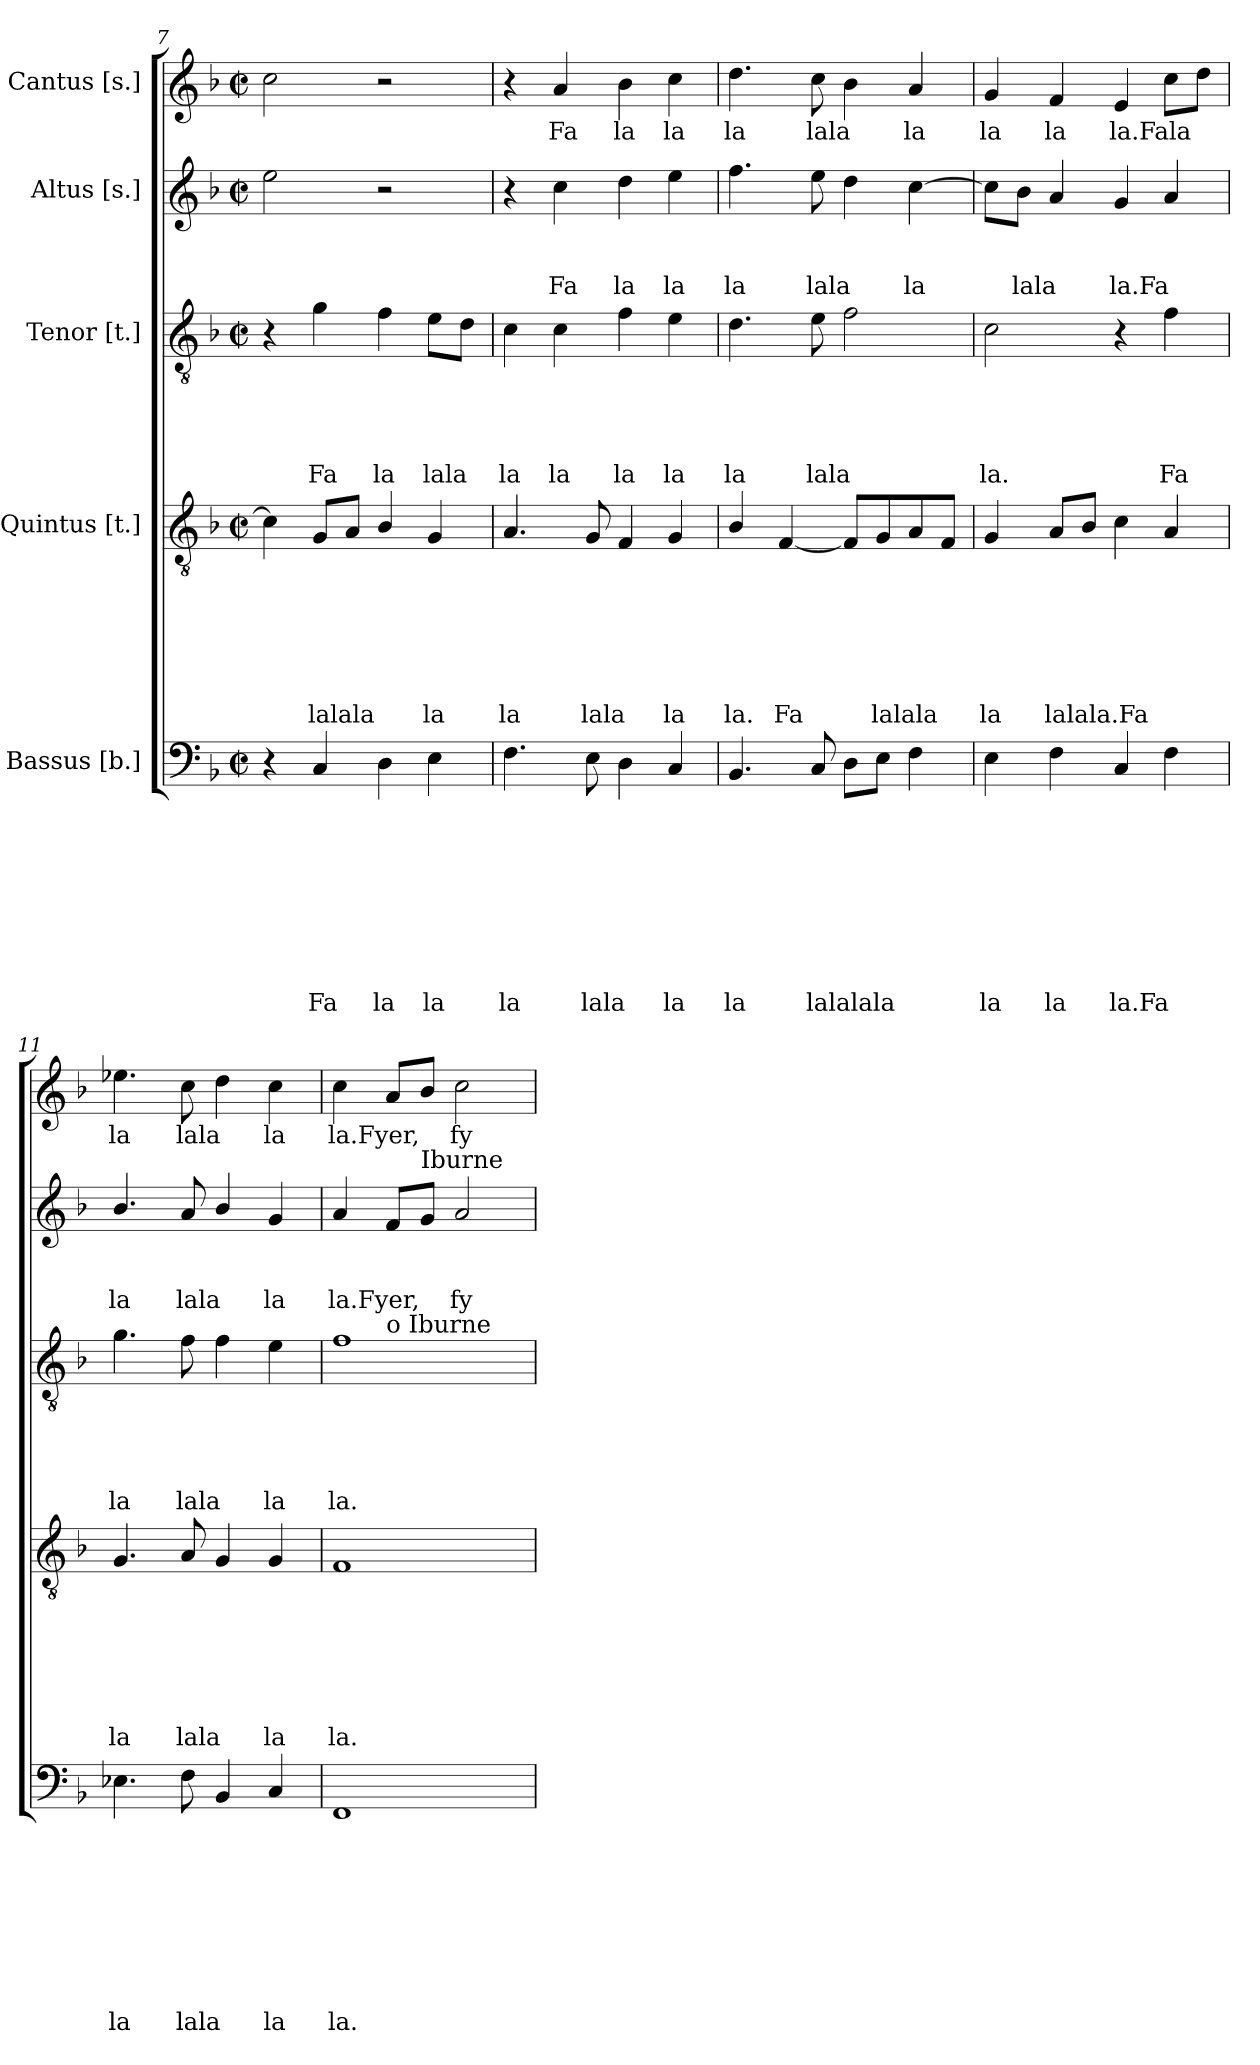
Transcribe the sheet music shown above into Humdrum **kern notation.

**kern	**text	**text	**text	**text	**text	**text	**text	**text	**text	**kern	**text	**text	**text	**text	**text	**text	**text	**kern	**text	**text	**text	**text	**text	**kern	**text	**text	**text	**kern	**text
*part5	*part5	*part5	*part5	*part5	*part5	*part5	*part5	*part5	*part5	*part4	*part4	*part4	*part4	*part4	*part4	*part4	*part4	*part3	*part3	*part3	*part3	*part3	*part3	*part2	*part2	*part2	*part2	*part1	*part1
*staff5	*staff5	*staff5	*staff5	*staff5	*staff5	*staff5	*staff5	*staff5	*staff5	*staff4	*staff4	*staff4	*staff4	*staff4	*staff4	*staff4	*staff4	*staff3	*staff3	*staff3	*staff3	*staff3	*staff3	*staff2	*staff2	*staff2	*staff2	*staff1	*staff1
*I"Bassus [b.]	*	*	*	*	*	*	*	*	*	*I"Quintus [t.]	*	*	*	*	*	*	*	*I"Tenor [t.]	*	*	*	*	*	*I"Altus [s.]	*	*	*	*I"Cantus [s.]	*
*clefF4	*	*	*	*	*	*	*	*	*	*clefGv2	*	*	*	*	*	*	*	*clefGv2	*	*	*	*	*	*clefG2	*	*	*	*clefG2	*
*k[b-]	*	*	*	*	*	*	*	*	*	*k[b-]	*	*	*	*	*	*	*	*k[b-]	*	*	*	*	*	*k[b-]	*	*	*	*k[b-]	*
*F:	*	*	*	*	*	*	*	*	*	*F:	*	*	*	*	*	*	*	*F:	*	*	*	*	*	*F:	*	*	*	*F:	*
*M2/2	*	*	*	*	*	*	*	*	*	*M2/2	*	*	*	*	*	*	*	*M2/2	*	*	*	*	*	*M2/2	*	*	*	*M2/2	*
*met(c|)	*	*	*	*	*	*	*	*	*	*met(c|)	*	*	*	*	*	*	*	*met(c|)	*	*	*	*	*	*met(c|)	*	*	*	*met(c|)	*
=7	=7	=7	=7	=7	=7	=7	=7	=7	=7	=7	=7	=7	=7	=7	=7	=7	=7	=7	=7	=7	=7	=7	=7	=7	=7	=7	=7	=7	=7
4r	.	.	.	.	.	.	.	.	.	4c\]	.	.	.	.	.	.	.	4r	.	.	.	.	.	2ee\	.	.	.	2cc\	.
!	!	!	!	!	!	!	!	!	!LO:LY:b	!	!	!	!	!	!	!	!LO:LY:b	!	!	!	!	!	!LO:LY:b	!	!	!	!	!	!
4C/	.	.	.	.	.	.	.	.	Fa	8G/L	.	.	.	.	.	.	lalala	4g\	.	.	.	.	Fa	.	.	.	.	.	.
.	.	.	.	.	.	.	.	.	.	8A/J	.	.	.	.	.	.	.	.	.	.	.	.	.	.	.	.	.	.	.
!	!	!	!	!	!	!	!	!	!LO:LY:b	!	!	!	!	!	!	!	!	!	!	!	!	!	!LO:LY:b	!	!	!	!	!	!
4D\	.	.	.	.	.	.	.	.	la	4B-/	.	.	.	.	.	.	.	4f\	.	.	.	.	la	2r	.	.	.	2r	.
!	!	!	!	!	!	!	!	!	!LO:LY:b	!	!	!	!	!	!	!	!LO:LY:b	!	!	!	!	!	!LO:LY:b	!	!	!	!	!	!
4E\	.	.	.	.	.	.	.	.	la	4G/	.	.	.	.	.	.	la	8e\L	.	.	.	.	lala	.	.	.	.	.	.
.	.	.	.	.	.	.	.	.	.	.	.	.	.	.	.	.	.	8d\J	.	.	.	.	.	.	.	.	.	.	.
=8	=8	=8	=8	=8	=8	=8	=8	=8	=8	=8	=8	=8	=8	=8	=8	=8	=8	=8	=8	=8	=8	=8	=8	=8	=8	=8	=8	=8	=8
!	!	!	!	!	!	!	!	!	!LO:LY:b	!	!	!	!	!	!	!	!LO:LY:b	!	!	!	!	!	!LO:LY:b	!	!	!	!	!	!
4.F\	.	.	.	.	.	.	.	.	la	4.A/	.	.	.	.	.	.	la	4c\	.	.	.	.	la	4r	.	.	.	4r	.
!	!	!	!	!	!	!	!	!	!	!	!	!	!	!	!	!	!	!	!	!	!	!	!LO:LY:b	!	!	!	!LO:LY:b	!	!LO:LY:b
.	.	.	.	.	.	.	.	.	.	.	.	.	.	.	.	.	.	4c\	.	.	.	.	la	4cc\	.	.	Fa	4a/	Fa
!	!	!	!	!	!	!	!	!	!LO:LY:b	!	!	!	!	!	!	!	!LO:LY:b	!	!	!	!	!	!	!	!	!	!	!	!
8E\	.	.	.	.	.	.	.	.	lala	8G/	.	.	.	.	.	.	lala	.	.	.	.	.	.	.	.	.	.	.	.
!	!	!	!	!	!	!	!	!	!	!	!	!	!	!	!	!	!	!	!	!	!	!	!LO:LY:b	!	!	!	!LO:LY:b	!	!LO:LY:b
4D\	.	.	.	.	.	.	.	.	.	4F/	.	.	.	.	.	.	.	4f\	.	.	.	.	la	4dd\	.	.	la	4b-\	la
!	!	!	!	!	!	!	!	!	!LO:LY:b	!	!	!	!	!	!	!	!LO:LY:b	!	!	!	!	!	!LO:LY:b	!	!	!	!LO:LY:b	!	!LO:LY:b
4C/	.	.	.	.	.	.	.	.	la	4G/	.	.	.	.	.	.	la	4e\	.	.	.	.	la	4ee\	.	.	la	4cc\	la
=9	=9	=9	=9	=9	=9	=9	=9	=9	=9	=9	=9	=9	=9	=9	=9	=9	=9	=9	=9	=9	=9	=9	=9	=9	=9	=9	=9	=9	=9
!	!	!	!	!	!	!	!	!	!LO:LY:b	!	!	!	!	!	!	!	!LO:LY:b	!	!	!	!	!	!LO:LY:b	!	!	!	!LO:LY:b	!	!LO:LY:b
4.BB-/	.	.	.	.	.	.	.	.	la	4B-/	.	.	.	.	.	.	la.	4.d\	.	.	.	.	la	4.ff\	.	.	la	4.dd\	la
!	!	!	!	!	!	!	!	!	!	!	!	!	!	!	!	!	!LO:LY:b	!	!	!	!	!	!	!	!	!	!	!	!
.	.	.	.	.	.	.	.	.	.	[<4F/	.	.	.	.	.	.	Fa	.	.	.	.	.	.	.	.	.	.	.	.
!	!	!	!	!	!	!	!	!	!LO:LY:b	!	!	!	!	!	!	!	!	!	!	!	!	!	!LO:LY:b	!	!	!	!LO:LY:b	!	!LO:LY:b
8C/	.	.	.	.	.	.	.	.	lalalala	.	.	.	.	.	.	.	.	8e\	.	.	.	.	lala	8ee\	.	.	lala	8cc\	lala
8D\L	.	.	.	.	.	.	.	.	.	8F/L]	.	.	.	.	.	.	.	2f\	.	.	.	.	.	4dd\	.	.	.	4b-\	.
!	!	!	!	!	!	!	!	!	!	!	!	!	!	!	!	!	!LO:LY:b	!	!	!	!	!	!	!	!	!	!	!	!
8E\J	.	.	.	.	.	.	.	.	.	8G/	.	.	.	.	.	.	lalala	.	.	.	.	.	.	.	.	.	.	.	.
!	!	!	!	!	!	!	!	!	!	!	!	!	!	!	!	!	!	!	!	!	!	!	!	!	!	!	!LO:LY:b	!	!LO:LY:b
4F\	.	.	.	.	.	.	.	.	.	8A/	.	.	.	.	.	.	.	.	.	.	.	.	.	[>4cc\	.	.	la	4a/	la
.	.	.	.	.	.	.	.	.	.	8F/J	.	.	.	.	.	.	.	.	.	.	.	.	.	.	.	.	.	.	.
=10	=10	=10	=10	=10	=10	=10	=10	=10	=10	=10	=10	=10	=10	=10	=10	=10	=10	=10	=10	=10	=10	=10	=10	=10	=10	=10	=10	=10	=10
!	!	!	!	!	!	!	!	!	!LO:LY:b	!	!	!	!	!	!	!	!LO:LY:b	!	!	!	!	!	!LO:LY:b	!	!	!	!	!	!LO:LY:b
4E\	.	.	.	.	.	.	.	.	la	4G/	.	.	.	.	.	.	la	2c\	.	.	.	.	la.	8cc\L]	.	.	.	4g/	la
!	!	!	!	!	!	!	!	!	!	!	!	!	!	!	!	!	!	!	!	!	!	!	!	!	!	!	!LO:LY:b	!	!
.	.	.	.	.	.	.	.	.	.	.	.	.	.	.	.	.	.	.	.	.	.	.	.	8b-\J	.	.	lala	.	.
!	!	!	!	!	!	!	!	!	!LO:LY:b	!	!	!	!	!	!	!	!LO:LY:b	!	!	!	!	!	!	!	!	!	!	!	!LO:LY:b
4F\	.	.	.	.	.	.	.	.	la	8A/L	.	.	.	.	.	.	lalala.Fa	.	.	.	.	.	.	4a/	.	.	.	4f/	la
.	.	.	.	.	.	.	.	.	.	8B-/J	.	.	.	.	.	.	.	.	.	.	.	.	.	.	.	.	.	.	.
!	!	!	!	!	!	!	!	!	!LO:LY:b	!	!	!	!	!	!	!	!	!	!	!	!	!	!	!	!	!	!LO:LY:b	!	!LO:LY:b
4C/	.	.	.	.	.	.	.	.	la.Fa	4c\	.	.	.	.	.	.	.	4r	.	.	.	.	.	4g/	.	.	la.Fa	4e/	la.Fala
!	!	!	!	!	!	!	!	!	!	!	!	!	!	!	!	!	!	!	!	!	!	!	!LO:LY:b	!	!	!	!	!	!
4F\	.	.	.	.	.	.	.	.	.	4A/	.	.	.	.	.	.	.	4f\	.	.	.	.	Fa	4a/	.	.	.	8cc\L	.
.	.	.	.	.	.	.	.	.	.	.	.	.	.	.	.	.	.	.	.	.	.	.	.	.	.	.	.	8dd\J	.
=11	=11	=11	=11	=11	=11	=11	=11	=11	=11	=11	=11	=11	=11	=11	=11	=11	=11	=11	=11	=11	=11	=11	=11	=11	=11	=11	=11	=11	=11
!	!	!	!	!	!	!	!	!	!LO:LY:b	!	!	!	!	!	!	!	!LO:LY:b	!	!	!	!	!	!LO:LY:b	!	!	!	!LO:LY:b	!	!LO:LY:b
4.E-X\	.	.	.	.	.	.	.	.	la	4.G/	.	.	.	.	.	.	la	4.g\	.	.	.	.	la	4.b-/	.	.	la	4.ee-X\	la
!	!	!	!	!	!	!	!	!	!LO:LY:b	!	!	!	!	!	!	!	!LO:LY:b	!	!	!	!	!	!LO:LY:b	!	!	!	!LO:LY:b	!	!LO:LY:b
8F\	.	.	.	.	.	.	.	.	lala	8A/	.	.	.	.	.	.	lala	8f\	.	.	.	.	lala	8a/	.	.	lala	8cc\	lala
4BB-/	.	.	.	.	.	.	.	.	.	4G/	.	.	.	.	.	.	.	4f\	.	.	.	.	.	4b-/	.	.	.	4dd\	.
!	!	!	!	!	!	!	!	!	!LO:LY:b	!	!	!	!	!	!	!	!LO:LY:b	!	!	!	!	!	!LO:LY:b	!	!	!	!LO:LY:b	!	!LO:LY:b
4C/	.	.	.	.	.	.	.	.	la	4G/	.	.	.	.	.	.	la	4e\	.	.	.	.	la	4g/	.	.	la	4cc\	la
=12	=12	=12	=12	=12	=12	=12	=12	=12	=12	=12	=12	=12	=12	=12	=12	=12	=12	=12	=12	=12	=12	=12	=12	=12	=12	=12	=12	=12	=12
!	!	!	!	!	!	!	!	!	!LO:LY:b	!	!	!	!	!	!	!	!LO:LY:b	!	!	!	!	!	!LO:LY:b	!	!	!	!LO:LY:b	!	!LO:LY:b
*	*	*	*	*	*	*	*	*	*	*	*	*	*	*	*	*	*	*^	*	*	*	*	*	*	*	*	*	*	*
1FF	.	.	.	.	.	.	.	.	la.	1F	.	.	.	.	.	.	la.	1f	4ryy	.	.	.	.	la.	4a</	.	.	la.Fyer,	4cc\	la.Fyer,
!	!	!	!	!	!	!	!	!	!	!	!	!	!	!	!	!	!	!	!LO:TX:a:t=o Iburne	!	!	!	!	!	!	!	!	!	!	!
.	.	.	.	.	.	.	.	.	.	.	.	.	.	.	.	.	.	.	2.ryy	.	.	.	.	.	8f/L	.	.	.	8a/L	.
!	!	!	!	!	!	!	!	!	!	!	!	!	!	!	!	!	!	!	!	!	!	!	!	!	!LO:TX:a:t=Iburne	!	!	!	!	!
.	.	.	.	.	.	.	.	.	.	.	.	.	.	.	.	.	.	.	.	.	.	.	.	.	8g/J	.	.	.	8b-/J	.
!	!	!	!	!	!	!	!	!	!	!	!	!	!	!	!	!	!	!	!	!	!	!	!	!	!	!	!	!LO:LY:b	!	!LO:LY:b
.	.	.	.	.	.	.	.	.	.	.	.	.	.	.	.	.	.	.	.	.	.	.	.	.	2a/	.	.	fy	2cc\	fy
*	*	*	*	*	*	*	*	*	*	*	*	*	*	*	*	*	*	*v	*v	*	*	*	*	*	*	*	*	*	*	*
=	=	=	=	=	=	=	=	=	=	=	=	=	=	=	=	=	=	=	=	=	=	=	=	=	=	=	=	=	=
*-	*-	*-	*-	*-	*-	*-	*-	*-	*-	*-	*-	*-	*-	*-	*-	*-	*-	*-	*-	*-	*-	*-	*-	*-	*-	*-	*-	*-	*-
